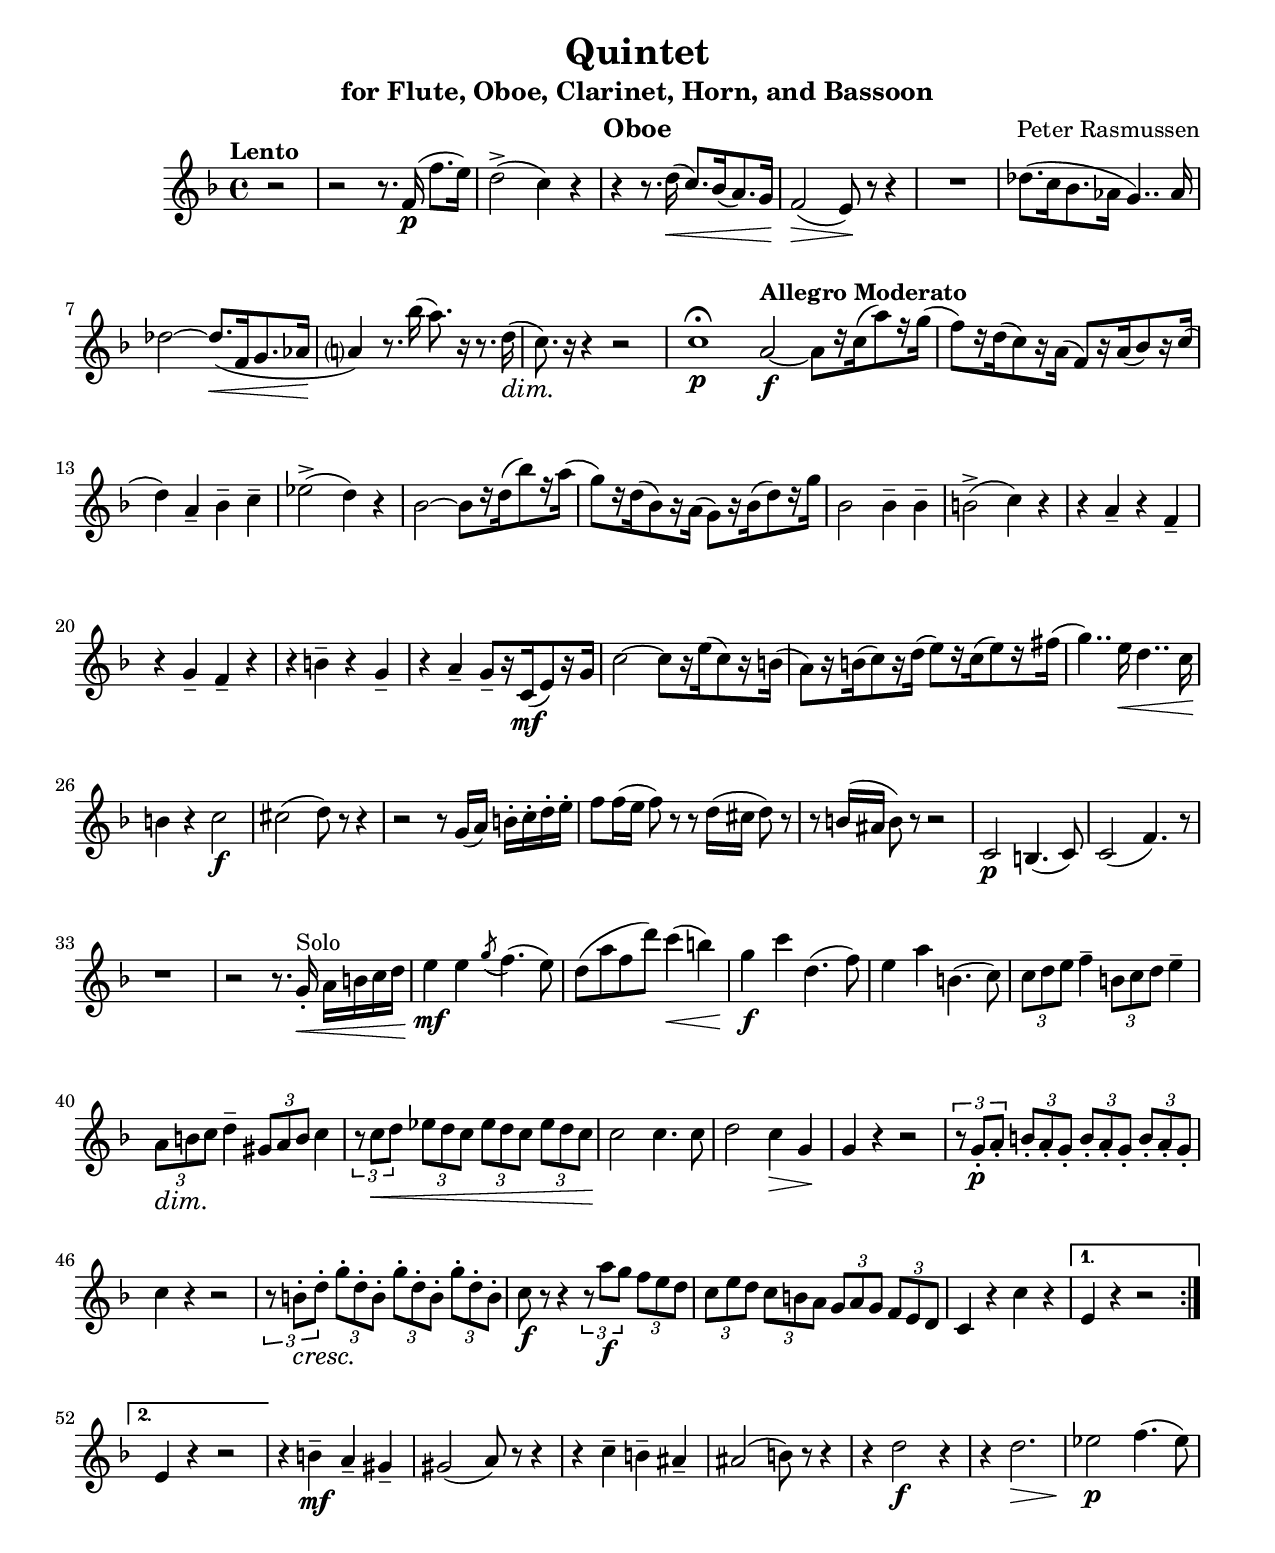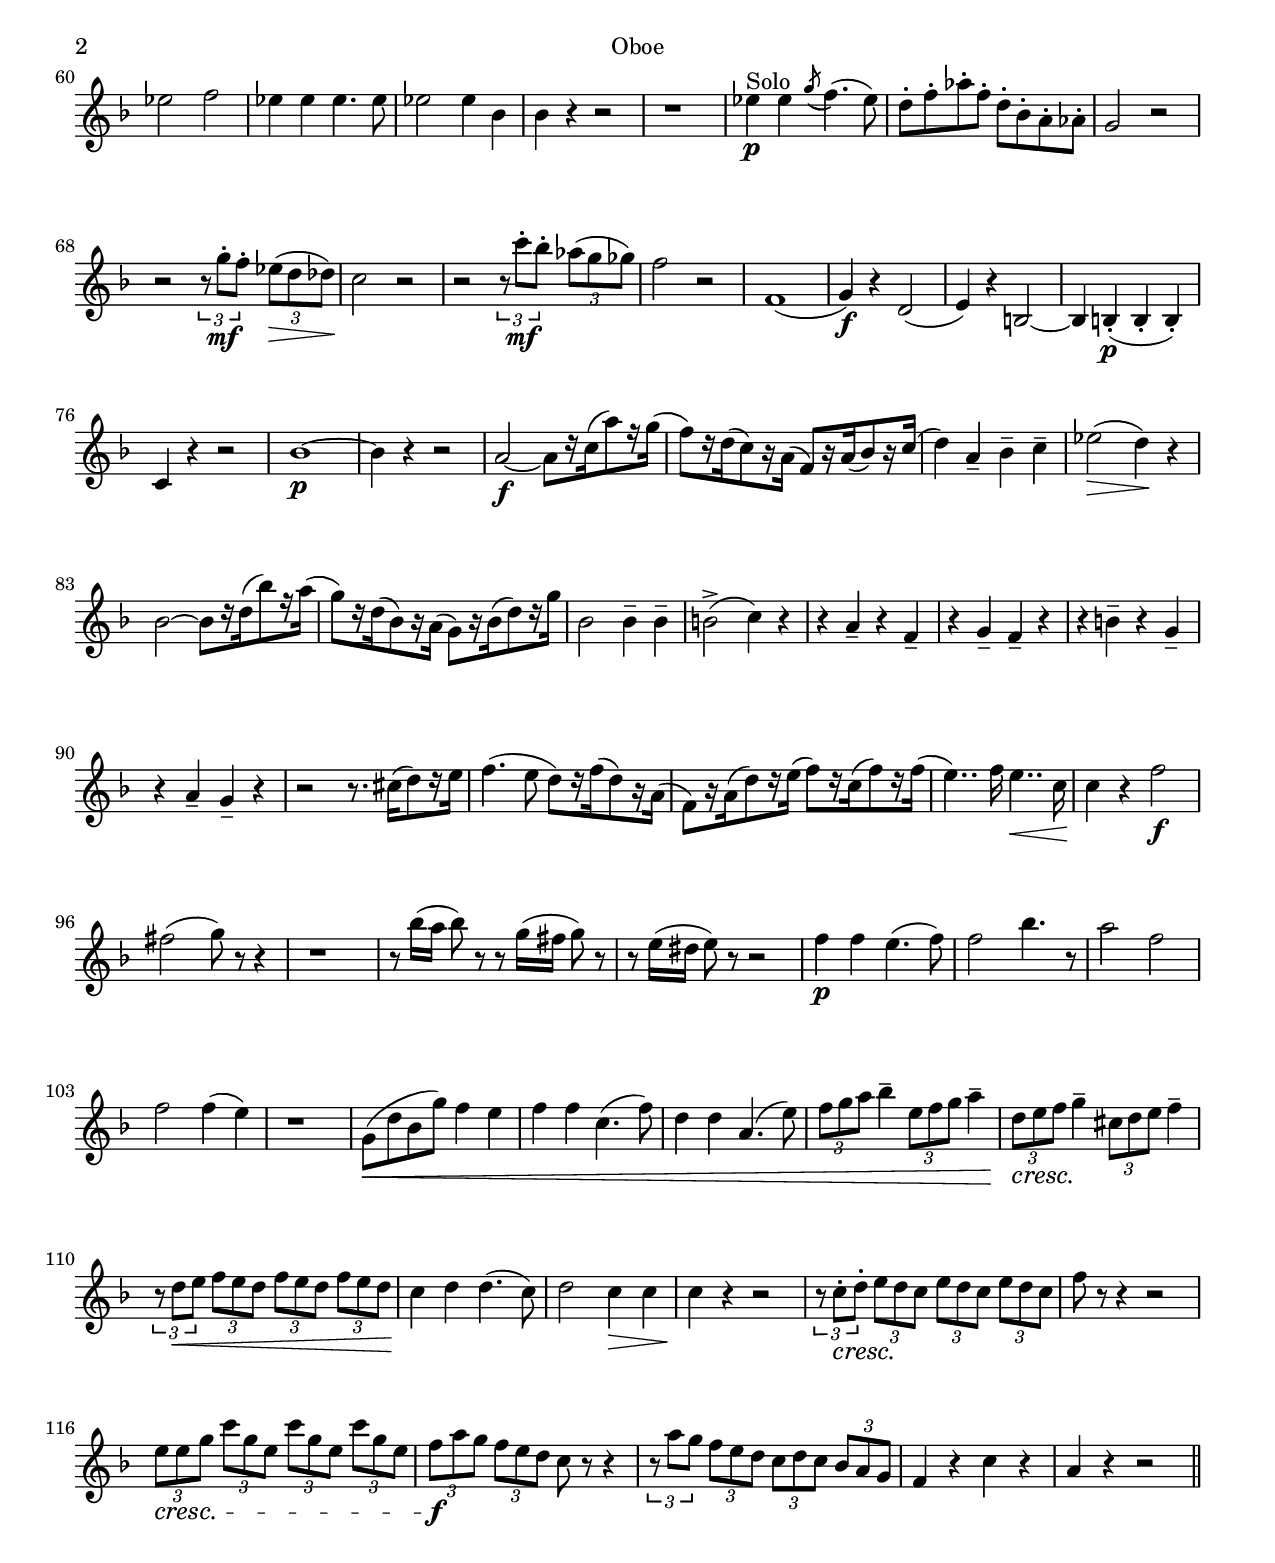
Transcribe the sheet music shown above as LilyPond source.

\version "2.14"

\include "common.lyi"
% Lento
% Page 1
oboeMvmtILento = \relative c' {
	\partial 2 r2 |
	r2 r8. f16\p( f'8. e16) | d2\accent( c4) r4 | r4 r8. d16\<( c8.[) bes16( a8.) g16] | f2\>( e8\!) r8 r4 | R1 |
	des'8.[( c16 bes8. aes16] g4..) aes16 | des2~ des8.\<[(f,16 g8. aes16] | a?4\!) r8. bes'16( a8.) r16 r8. d,16\dim( | 
	c8.\!) r16 r4 r2 | c1\p\fermata
}

% Allegro Moderato
oboeMvmtIAllegro = \relative c'' {
	\repeat volta 2 {
	% Exposition -- next three lines repeat in recap
	a2\f~ a8[ r16 c16( a'8) r16 g16]( | f8[) r16 d16( c8) r16 a16]( f8[) r16 a16( bes8) r16 c16]( | d4) a-- bes-- c-- | ees2\accent( d4) r4 | 
	bes2 ~ bes8[ r16 d16( bes'8) r16 a16]( | g8)[ r16 d16( bes8) r16 a16(] g8)[ r16 bes16( d8) r16 g16] | 
	bes,2 bes4-- bes-- | b2\accent( c4) r4 | r4 a-- r4 f-- | r4 g-- f-- r4 | r4 b-- r4 g-- |
	r4 a-- g8--[ r16 c,16\mf( e8) r16 g16 ]  | c2~ c8[ r16 e16( c8) r16 b16(] | 
	a8)[ r16 b16( c8) r16 d16]( e8)[ r16 c16( e8) r16 fis16]( | g4..) e16\< d4.. c16\! |
	b4 r4 c2\f | cis2( d8) r8 r4 | r2 r8 g,16( a) b-. [c-. d-. e-.]
	% Page 2
	f8 f16( e f8) r8 r8 d16 ( cis d8) r8 | r8 b16( ais b8) r8 r2 | c,2\p b4.( c8) | c2( f4.) r8
	r1 | r2 r8. g16-.^"Solo"\< a16[ b c d\! ] | e4\mf e \acciaccatura g8( f4.)( e8) |
	d8[( a' f d']) c4\<( b) | g4\f c d,4.( f8) | e4 a4 b,4.( c8) | 
	\times 2/3 { c8 d e } f4-- \times 2/3 { b,8 c d } e4-- |
	\times 2/3 { a,8\dim b\! c } d4-- \times 2/3 { gis,8 a b } c4 | 
	\times 2/3 { r8 c\< d } \times 2/3 { ees d c } \times 2/3 { ees d c } \times 2/3 { ees d c\! } | c2 c4. c8 |
	d2 c4\> g \! | g4 r r2 | 
	\times 2/3 { r8 g-.\p a-. } \times 2/3 { b8-. a-. g-. } \times 2/3 { b8-. a-. g-. } \times 2/3 { b8-. a-. g-. } | c4 r4 r2 |
	\times 2/3 { r8 b-.\cresc d-.\! } \times 2/3 { g8-. d-. b-. } \times 2/3 { g'8-. d-. b-. } \times 2/3 { g'8-. d-. b-. }  |
	c8\f r8 r4 \times 2/3 { r8 a'\f g } \times 2/3 { f8 e d } | 
	\times 2/3 { c8 e d } \times 2/3 { c b a } \times 2/3 { g a g } \times 2/3 { f e d } | c4 r c' r | } % end repeat
	\alternative { 
		{ e,4 r4 r2 | }
		{ e4 r4 r2 | }
	}
	r4 b'--\mf a-- gis-- | gis2( a8) r8 r4 | r4 c-- b-- ais-- | ais2( b8) r8 r4 | 

	% Page 3
	r4 d2\f r4 | r4 d2.\> | ees2\p f4.( ees8) | ees2 f |
	ees4 ees ees4. ees8  | ees2 ees4 bes4 | bes4 r4 r2 | r1 |
	ees4\p^"Solo" ees \acciaccatura g8( f4.)( ees8) | d8-.[ f-. aes-. f-. ] d-.[ bes-. a-. aes-. ] | g2 r2 | 
	r2 \times 2/3 { r8 g'-.\mf f-. } \times 2/3 { ees8\>( d des\!) } | c2 r2 |
	r2 \times 2/3 { r8 c'-.\mf bes-. } \times 2/3 { aes( g ges) } | f2 r2 |
	f,1( | g4\f) r4 d2( | e4) r4 b2~ | b4 b-.\p( b-. b-. ) |  
	c4 r4 r2 | bes'1\p~ | bes4 r4 r2 |
	
	% Recap -- three repeated lines from exposition
	a2\f~ a8[ r16 c16( a'8) r16 g16]( | f8[) r16 d16( c8) r16 a16]( f8[) r16 a16( bes8) r16 c16]( | d4) a-- bes-- c-- | ees2\>( d4\!) r4 | 
	bes2 ~ bes8[ r16 d16( bes'8) r16 a16]( | g8)[ r16 d16( bes8) r16 a16(] g8)[ r16 bes16( d8) r16 g16] | 
	bes,2 bes4-- bes-- | b2\accent( c4) r4 | r4 a-- r4 f-- | r4 g-- f-- r4 | r4 b-- r4 g-- |
	
	r4 a-- g-- r | r2 r8. cis16[( d8) r16 e16] | f4.( e8 d8)[ r16 f16( d8) r16 a16]( | 
	f8)[ r16 a16( d8) r16 e16(] f8)[ r16 c16( f8) r16 f16(] | e4..) f16 e4..\< c16\! |

	% Page 4
	c4 r4 f2\f | fis2( g8) r8 r4 | r1 | r8 bes16( a bes8) r8 r8 g16( fis g8) r8 |
	r8 e16( dis e8) r8 r2 | f4\p f e4.( f8) | f2 bes4. r8 | a2 f2 | f2 f4( e4) | r1 |
	g,8\<[( d' bes g']) f4 e4 | f4 f4 c4.( f8) | d4 d a4.( e'8) |
	\times 2/3 { f8 g a } bes4-- \times 2/3 { e,8 f g } a4-- | \times 2/3 { d,8\cresc e\! f } g4-- \times 2/3 { cis,8 d e} f4-- | 
	\times 2/3 { r8 d\< e } \times 2/3 { f8 e d } \times 2/3 { f8 e d } \times 2/3 { f8 e d\! } |
	c4 d d4.( c8) | d2 c4\> c | c4\! r4 r2 |
	\times 2/3 { r8 c-.\cresc d-.\! } \times 2/3 { e8 d c } \times 2/3 { e8 d c } \times 2/3 { e8 d c } | f8 r8 r4 r2 |
	\times 2/3 { e8\cresc e g } \times 2/3 { c g e } \times 2/3 { c' g e } \times 2/3 { c' g e } |
	\times 2/3 { f8\f a g } \times 2/3 { f e d } c8 r8 r4 |
	\times 2/3 { r8 a' g } \times 2/3 { f e d } \times 2/3 { c d c } \times 2/3 { bes a g } |
	f4 r c' r | a r4 r2	
}


oboe = {
	\transposition c
	\time 4/4 \key f \major
	\tempo "Lento"
	\oboeMvmtILento

	\tempo "Allegro Moderato"
	\bar "|:"
	\oboeMvmtIAllegro
	\bar "||"
	
	
}


instrument = "Oboe"

notes = \oboe

\include "part.lyi"